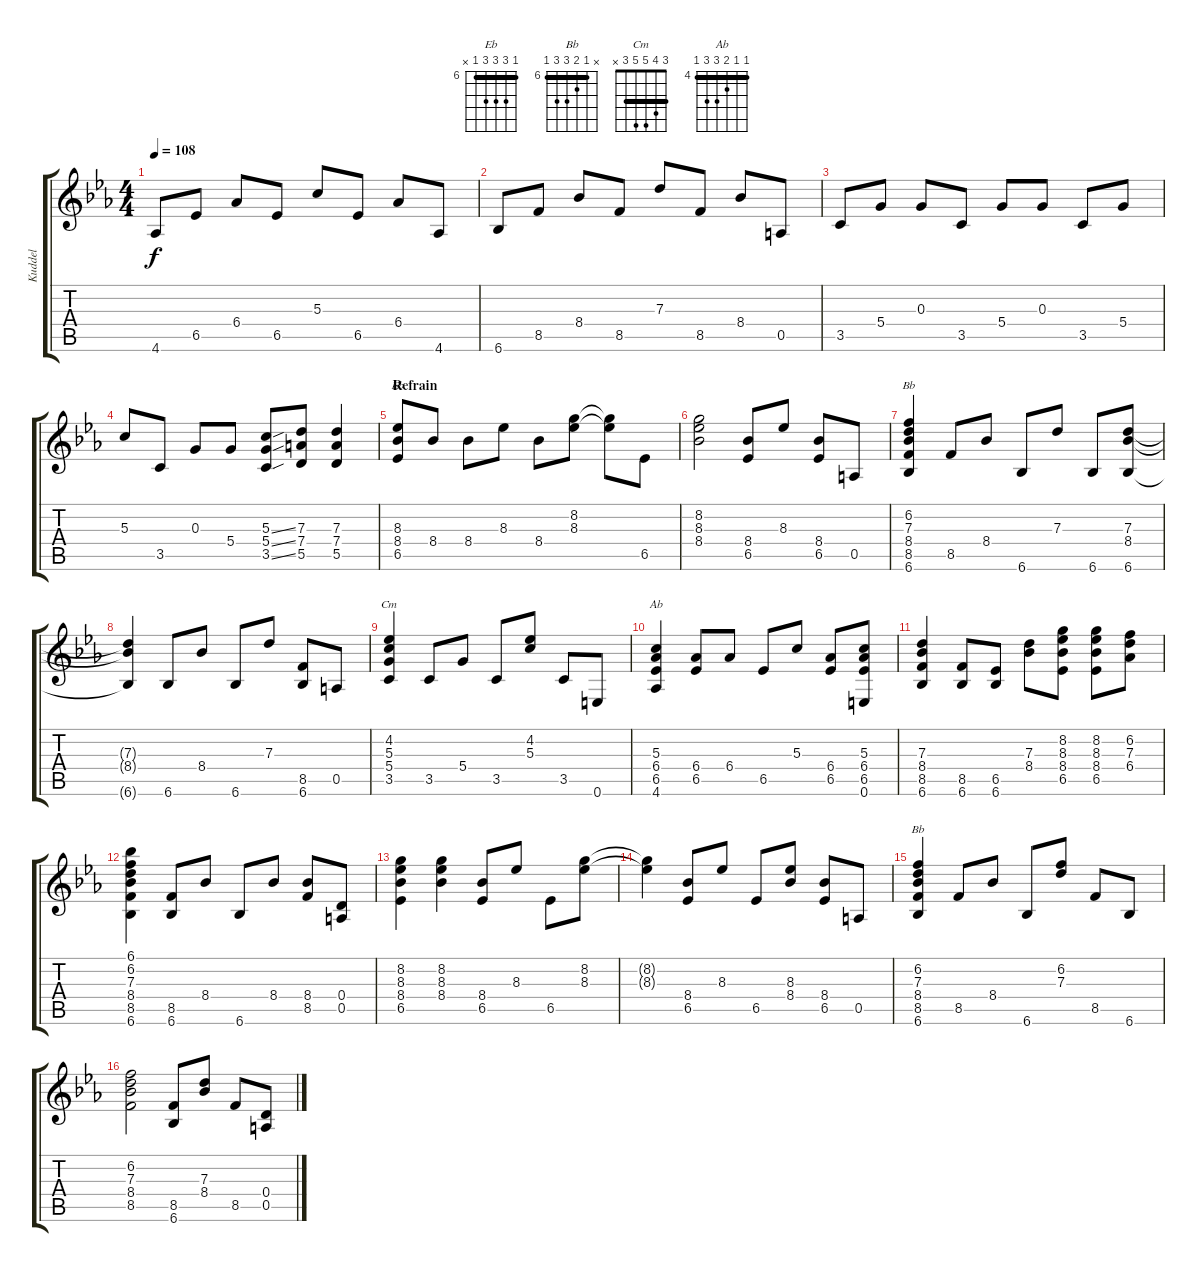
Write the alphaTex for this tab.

\track ("Kuddel" "Kuddel") {instrument acousticguitarsteel}
\staff {score tabs}
\tuning (E4 B3 G3 D3 A2 E2) {hide}
\chord ("Eb" 6 8 8 8 6 x) {firstfret 6 barre 6}
\chord ("Bb" 6 6 7 8 8 6) {firstfret 6 barre 6}
\chord ("Cm" 3 4 5 5 3 x) {barre 3}
\chord ("Ab" 4 4 5 6 6 4) {firstfret 4 barre 4}
\chord ("Bb" x 6 7 8 8 6) {firstfret 6 barre 6}
\ts (4 4)
\tempo 108
\clef g2
\ks eb
4.6.8{dy f} 6.5.8 6.4.8 6.5.8 5.3.8 6.5.8 6.4.8 4.6.8 |
6.6.8 8.5.8 8.4.8 8.5.8 7.3.8 8.5.8 8.4.8 0.5.8 |
3.5.8 5.4.8 0.3.8 3.5.8 5.4.8 0.3.8 3.5.8 5.4.8 |
5.3.8 3.5.8 0.3.8 5.4.8 (5.3{ss} 5.4{ss} 3.5{ss}).8 (7.3 7.4 5.5).8 (7.3 7.4 5.5).4 |
\section ("" "Refrain")
(8.3 8.4 6.5).8{ch "Eb"} 8.4.8 8.4.8 8.3.8 8.4.8 (8.2 8.3).8 (8.2{t} 8.3{t}).8 6.5.8 |
(8.2 8.3 8.4).2 (8.4 6.5).8 8.3.8 (8.4 6.5).8 0.5.8 |
(6.2 7.3 8.4 8.5 6.6).4{ch "Bb"} 8.5.8 8.4.8 6.6.8 7.3.8 6.6.8 (7.3 8.4 6.6).8 |
(7.3{t} 8.4{t} 6.6{t}).4 6.6.8 8.4.8 6.6.8 7.3.8 (8.5 6.6).8 0.5.8 |
(4.2 5.3 5.4 3.5).4{ch "Cm"} 3.5.8 5.4.8 3.5.8 (4.2 5.3).8 3.5.8 0.6.8 |
(5.3 6.4 6.5 4.6).4{ch "Ab"} (6.4 6.5).8 6.4.8 6.5.8 5.3.8 (6.4 6.5).8 (5.3 6.4 6.5 0.6).8 |
(7.3 8.4 8.5 6.6).4 (8.5 6.6).8 (6.5 6.6).8 (7.3 8.4).8 (8.2 8.3 8.4 6.5).8 (8.2 8.3 8.4 6.5).8 (6.2 7.3 6.4).8 |
(6.1 6.2 7.3 8.4 8.5 6.6).4 (8.5 6.6).8 8.4.8 6.6.8 8.4.8 (8.4 8.5).8 (0.4 0.5).8 |
(8.2 8.3 8.4 6.5).4 (8.2 8.3 8.4).4 (8.4 6.5).8 8.3.8 6.5.8 (8.2 8.3).8 |
(8.2{t} 8.3{t}).4 (8.4 6.5).8 8.3.8 6.5.8 (8.3 8.4).8 (8.4 6.5).8 0.5.8 |
(6.2 7.3 8.4 8.5 6.6).4{ch "Bb"} 8.5.8 8.4.8 6.6.8 (6.2 7.3).8 8.5.8 6.6.8 |
(6.2 7.3 8.4 8.5).2 (8.5 6.6).8 (7.3 8.4).8 8.5.8 (0.4 0.5).8
